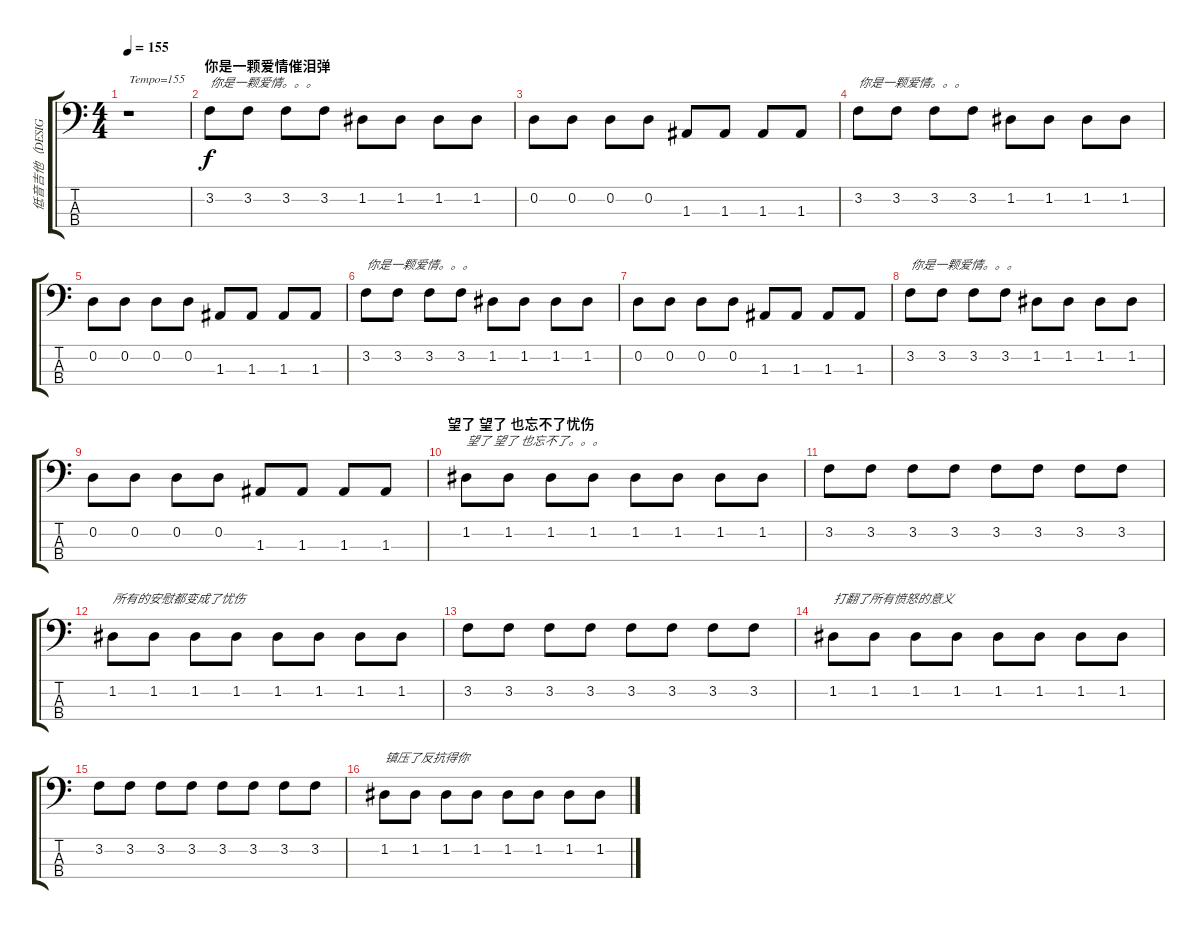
\track ("低音吉他（DESIGN CEO）" "低音吉他（DESIG") {instrument electricbassfinger}
\staff {score tabs}
\tuning (G2 D2 A1 E1) {hide}
\ts (4 4)
\tempo 155
\clef f4
\ks c
r.1{txt "Tempo=155" dy f instrument electricbassfinger} |
\section ("" "你是一颗爱情催泪弹")
3.2.8{txt "你是一颗爱情。。。"} 3.2.8 3.2.8 3.2.8 1.2.8 1.2.8 1.2.8 1.2.8 |
0.2.8 0.2.8 0.2.8 0.2.8 1.3.8 1.3.8 1.3.8 1.3.8 |
3.2.8{txt "你是一颗爱情。。。"} 3.2.8 3.2.8 3.2.8 1.2.8 1.2.8 1.2.8 1.2.8 |
0.2.8 0.2.8 0.2.8 0.2.8 1.3.8 1.3.8 1.3.8 1.3.8 |
3.2.8{txt "你是一颗爱情。。。"} 3.2.8 3.2.8 3.2.8 1.2.8 1.2.8 1.2.8 1.2.8 |
0.2.8 0.2.8 0.2.8 0.2.8 1.3.8 1.3.8 1.3.8 1.3.8 |
3.2.8{txt "你是一颗爱情。。。"} 3.2.8 3.2.8 3.2.8 1.2.8 1.2.8 1.2.8 1.2.8 |
0.2.8 0.2.8 0.2.8 0.2.8 1.3.8 1.3.8 1.3.8 1.3.8 |
\section ("" "望了 望了 也忘不了忧伤")
1.2.8{txt "望了 望了 也忘不了。。。"} 1.2.8 1.2.8 1.2.8 1.2.8 1.2.8 1.2.8 1.2.8 |
3.2.8 3.2.8 3.2.8 3.2.8 3.2.8 3.2.8 3.2.8 3.2.8 |
1.2.8{txt "所有的安慰都变成了忧伤"} 1.2.8 1.2.8 1.2.8 1.2.8 1.2.8 1.2.8 1.2.8 |
3.2.8 3.2.8 3.2.8 3.2.8 3.2.8 3.2.8 3.2.8 3.2.8 |
1.2.8{txt "打翻了所有愤怒的意义"} 1.2.8 1.2.8 1.2.8 1.2.8 1.2.8 1.2.8 1.2.8 |
3.2.8 3.2.8 3.2.8 3.2.8 3.2.8 3.2.8 3.2.8 3.2.8 |
1.2.8{txt "镇压了反抗得你"} 1.2.8 1.2.8 1.2.8 1.2.8 1.2.8 1.2.8 1.2.8
